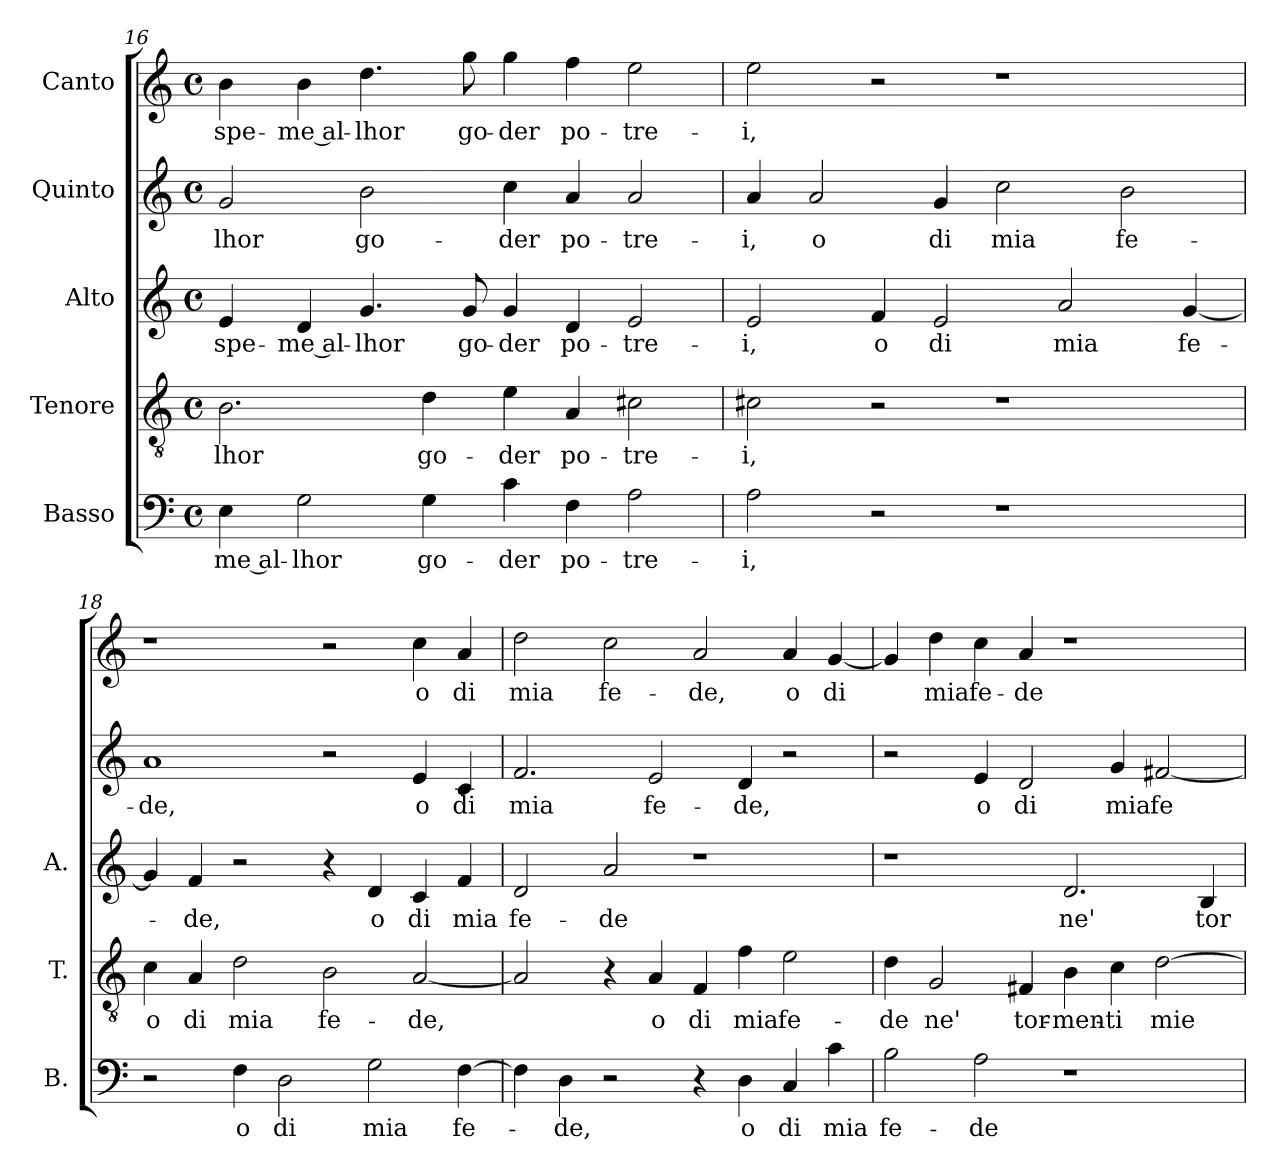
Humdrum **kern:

**kern	**text	**kern	**text	**kern	**text	**kern	**text	**kern	**text
*part5	*part5	*part4	*part4	*part3	*part3	*part2	*part2	*part1	*part1
*staff5	*staff5	*staff4	*staff4	*staff3	*staff3	*staff2	*staff2	*staff1	*staff1
*I"Basso	*	*I"Tenore	*	*I"Alto	*	*I"Quinto	*	*I"Canto	*
*I'B.	*	*I'T.	*	*I'A.	*	*	*	*	*
*clefF4	*	*clefGv2	*	*clefG2	*	*clefG2	*	*clefG2	*
*k[]	*	*k[]	*	*k[]	*	*k[]	*	*k[]	*
*C:	*	*C:	*	*C:	*	*C:	*	*C:	*
*M4/4	*	*M4/4	*	*M4/4	*	*M4/4	*	*M4/4	*
*met(c)	*	*met(c)	*	*met(c)	*	*met(c)	*	*met(c)	*
=16	=16	=16	=16	=16	=16	=16	=16	=16	=16
4E\	-me al-	2.B\	-lhor	4e/	spe-	2g/	-lhor	4b\	spe-
2G\	-lhor	.	.	4d/	-me al-	.	.	4b\	-me al-
.	.	.	.	4.g/	-lhor	2b\	go-	4.dd\	-lhor
4G\	go-	4d\	go-	.	.	.	.	.	.
.	.	.	.	8g/	go-	.	.	8gg\	go-
4c\	-der	4e\	-der	4g/	-der	4cc\	-der	4gg\	-der
4F\	po-	4A/	po-	4d/	po-	4a/	po-	4ff\	po-
2A\	-tre-	2c#X\	-tre-	2e/	-tre-	2a/	-tre-	2ee\	-tre-
=17	=17	=17	=17	=17	=17	=17	=17	=17	=17
2A\	-i,	2c#X\	-i,	2e/	-i,	4a/	-i,	2ee\	-i,
.	.	.	.	.	.	2a/	o	.	.
2r	.	2r	.	4f/	o	.	.	2r	.
.	.	.	.	2e/	di	4g/	di	.	.
1r	.	1r	.	.	.	2cc\	mia	1r	.
.	.	.	.	2a/	mia	.	.	.	.
.	.	.	.	.	.	2b\	fe-	.	.
.	.	.	.	[4g/	fe-	.	.	.	.
=18	=18	=18	=18	=18	=18	=18	=18	=18	=18
2r	.	4c\	o	4g/]	.	1a/	-de,	1r	.
.	.	4A/	di	4f/	-de,	.	.	.	.
4F\	o	2d\	mia	2r	.	.	.	.	.
2D\	di	.	.	.	.	.	.	.	.
.	.	2B\	fe-	4r	.	2r	.	2r	.
2G\	mia	.	.	4d/	o	.	.	.	.
.	.	[2A/	-de,	4c/	di	4e/	o	4cc\	o
[4F\	fe-	.	.	4f/	mia	4c/	di	4a/	di
=19	=19	=19	=19	=19	=19	=19	=19	=19	=19
4F\]	.	2A/]	.	2d/	fe-	2.f/	mia	2dd\	mia
4D\	-de,	.	.	.	.	.	.	.	.
2r	.	4r	.	2a/	-de	.	.	2cc\	fe-
.	.	4A/	o	.	.	2e/	fe-	.	.
4r	.	4F/	di	1r	.	.	.	2a/	-de,
4D\	o	4f\	mia	.	.	4d/	-de,	.	.
4C/	di	2e\	fe-	.	.	2r	.	4a/	o
4c\	mia	.	.	.	.	.	.	[4g/	di
=20	=20	=20	=20	=20	=20	=20	=20	=20	=20
2B\	fe-	4d\	-de	1r	.	2r	.	4g/]	.
.	.	2G/	ne'	.	.	.	.	4dd\	mia
2A\	-de	.	.	.	.	4e/	o	4cc\	fe-
.	.	4F#X/	tor-	.	.	2d/	di	4a/	-de
1r	.	4B\	-men-	2.d/	ne'	.	.	1r	.
.	.	4c\	-ti	.	.	4g/	mia	.	.
.	.	[2d\	mie-	.	.	[2f#X/	fe-	.	.
.	.	.	.	4B/	tor-	.	.	.	.
=	=	=	=	=	=	=	=	=	=
*-	*-	*-	*-	*-	*-	*-	*-	*-	*-
